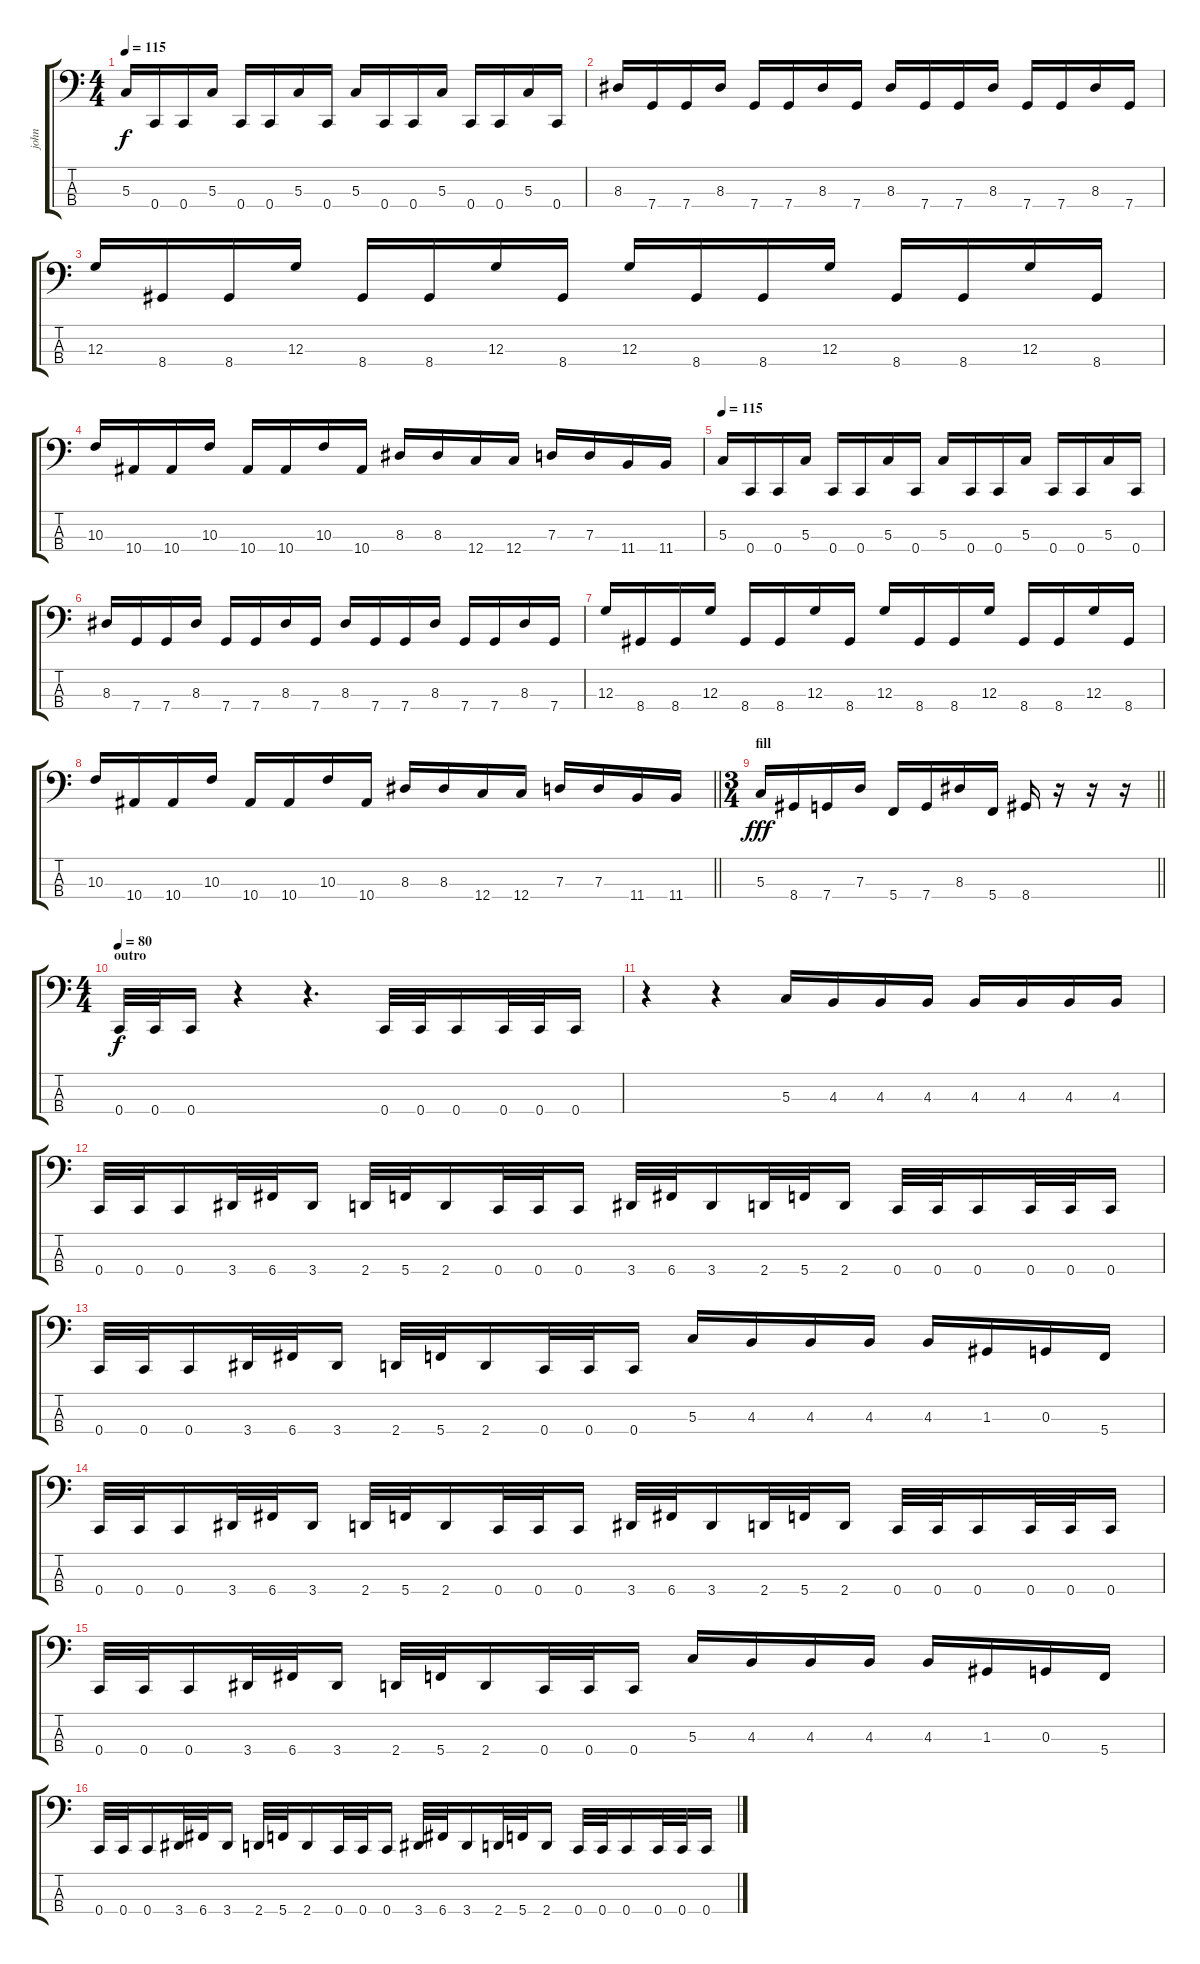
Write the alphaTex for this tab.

\track ("john" "john") {instrument electricbassfinger}
\staff {score tabs}
\tuning (F2 C2 G1 C1) {hide}
\ts (4 4)
\tempo 115
\clef f4
\ks c
5.3.16{dy f} 0.4.16 0.4.16 5.3.16 0.4.16 0.4.16 5.3.16 0.4.16 5.3.16 0.4.16 0.4.16 5.3.16 0.4.16 0.4.16 5.3.16 0.4.16 |
8.3.16 7.4.16 7.4.16 8.3.16 7.4.16 7.4.16 8.3.16 7.4.16 8.3.16 7.4.16 7.4.16 8.3.16 7.4.16 7.4.16 8.3.16 7.4.16 |
12.3.16 8.4.16 8.4.16 12.3.16 8.4.16 8.4.16 12.3.16 8.4.16 12.3.16 8.4.16 8.4.16 12.3.16 8.4.16 8.4.16 12.3.16 8.4.16 |
10.3.16 10.4.16 10.4.16 10.3.16 10.4.16 10.4.16 10.3.16 10.4.16 8.3.16 8.3.16 12.4.16 12.4.16 7.3.16 7.3.16 11.4.16 11.4.16 |
\tempo 115
5.3.16 0.4.16 0.4.16 5.3.16 0.4.16 0.4.16 5.3.16 0.4.16 5.3.16 0.4.16 0.4.16 5.3.16 0.4.16 0.4.16 5.3.16 0.4.16 |
8.3.16 7.4.16 7.4.16 8.3.16 7.4.16 7.4.16 8.3.16 7.4.16 8.3.16 7.4.16 7.4.16 8.3.16 7.4.16 7.4.16 8.3.16 7.4.16 |
12.3.16 8.4.16 8.4.16 12.3.16 8.4.16 8.4.16 12.3.16 8.4.16 12.3.16 8.4.16 8.4.16 12.3.16 8.4.16 8.4.16 12.3.16 8.4.16 |
\barLineRight lightlight
10.3.16 10.4.16 10.4.16 10.3.16 10.4.16 10.4.16 10.3.16 10.4.16 8.3.16 8.3.16 12.4.16 12.4.16 7.3.16 7.3.16 11.4.16 11.4.16 |
\ts (3 4)
\section ("" "fill")
\barLineRight lightlight
5.3.16{dy fff} 8.4.16 7.4.16 7.3.16 5.4.16 7.4.16 8.3.16 5.4.16 8.4.16 r.16 r.16 r.16 |
\ts (4 4)
\section ("" "outro")
\tempo 80
0.4.32{dy f} 0.4.32 0.4.16 r.4 r.4{d} 0.4.32 0.4.32 0.4.16 0.4.32 0.4.32 0.4.16 |
r.4 r.4 5.3.16 4.3.16 4.3.16 4.3.16 4.3.16 4.3.16 4.3.16 4.3.16 |
0.4.32 0.4.32 0.4.16 3.4.32 6.4.32 3.4.16 2.4.32 5.4.32 2.4.16 0.4.32 0.4.32 0.4.16 3.4.32 6.4.32 3.4.16 2.4.32 5.4.32 2.4.16 0.4.32 0.4.32 0.4.16 0.4.32 0.4.32 0.4.16 |
0.4.32 0.4.32 0.4.16 3.4.32 6.4.32 3.4.16 2.4.32 5.4.32 2.4.16 0.4.32 0.4.32 0.4.16 5.3.16 4.3.16 4.3.16 4.3.16 4.3.16 1.3.16 0.3.16 5.4.16 |
0.4.32 0.4.32 0.4.16 3.4.32 6.4.32 3.4.16 2.4.32 5.4.32 2.4.16 0.4.32 0.4.32 0.4.16 3.4.32 6.4.32 3.4.16 2.4.32 5.4.32 2.4.16 0.4.32 0.4.32 0.4.16 0.4.32 0.4.32 0.4.16 |
0.4.32 0.4.32 0.4.16 3.4.32 6.4.32 3.4.16 2.4.32 5.4.32 2.4.16 0.4.32 0.4.32 0.4.16 5.3.16 4.3.16 4.3.16 4.3.16 4.3.16 1.3.16 0.3.16 5.4.16 |
0.4.32 0.4.32 0.4.16 3.4.32 6.4.32 3.4.16 2.4.32 5.4.32 2.4.16 0.4.32 0.4.32 0.4.16 3.4.32 6.4.32 3.4.16 2.4.32 5.4.32 2.4.16 0.4.32 0.4.32 0.4.16 0.4.32 0.4.32 0.4.16
